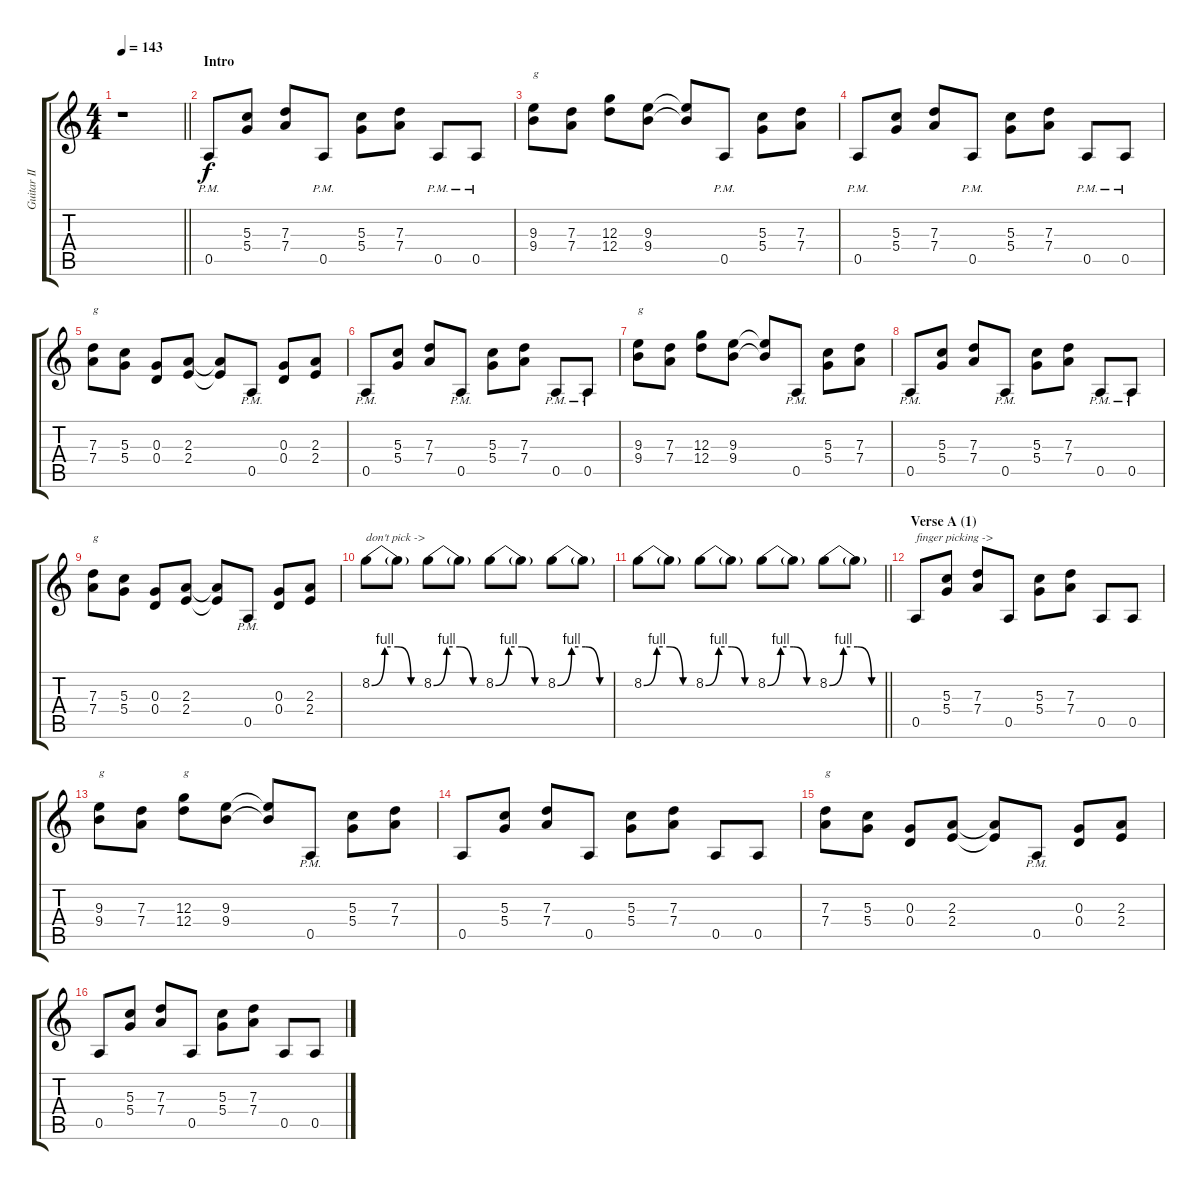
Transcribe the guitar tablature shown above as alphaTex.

\track ("Guitar II (+VI)" "Guitar II ") {instrument distortionguitar}
\staff {score tabs}
\tuning (E4 B3 G3 D3 A2 E2) {hide}
\ts (4 4)
\tempo 143
\clef g2
\barLineRight lightlight
\ks aminor
r.1{dy f instrument distortionguitar} |
\section ("" "Intro")
0.5{pm}.8 (5.3 5.4).8 (7.3 7.4).8 0.5{pm}.8 (5.3 5.4).8 (7.3 7.4).8 0.5{pm}.8 0.5{pm}.8 |
(9.3 9.4).8{txt "g"} (7.3 7.4).8 (12.3 12.4).8 (9.3 9.4).8 (9.3{t} 9.4{t}).8 0.5{pm}.8 (5.3 5.4).8 (7.3 7.4).8 |
0.5{pm}.8 (5.3 5.4).8 (7.3 7.4).8 0.5{pm}.8 (5.3 5.4).8 (7.3 7.4).8 0.5{pm}.8 0.5{pm}.8 |
(7.3 7.4).8{txt "g"} (5.3 5.4).8 (0.3 0.4).8 (2.3 2.4).8 (2.3{t} 2.4{t}).8 0.5{pm}.8 (0.3 0.4).8 (2.3 2.4).8 |
0.5{pm}.8 (5.3 5.4).8 (7.3 7.4).8 0.5{pm}.8 (5.3 5.4).8 (7.3 7.4).8 0.5{pm}.8 0.5{pm}.8 |
(9.3 9.4).8{txt "g"} (7.3 7.4).8 (12.3 12.4).8 (9.3 9.4).8 (9.3{t} 9.4{t}).8 0.5{pm}.8 (5.3 5.4).8 (7.3 7.4).8 |
0.5{pm}.8 (5.3 5.4).8 (7.3 7.4).8 0.5{pm}.8 (5.3 5.4).8 (7.3 7.4).8 0.5{pm}.8 0.5{pm}.8 |
(7.3 7.4).8{txt "g"} (5.3 5.4).8 (0.3 0.4).8 (2.3 2.4).8 (2.3{t} 2.4{t}).8 0.5{pm}.8 (0.3 0.4).8 (2.3 2.4).8 |
8.2{be (custom 0 0 15 4 30 4 45 0 60 0)}.8{txt "don't pick ->"} 8.2{t}.8 8.2{be (custom 0 0 15 4 30 4 45 0 60 0)}.8 8.2{t}.8 8.2{be (custom 0 0 15 4 30 4 45 0 60 0)}.8 8.2{t}.8 8.2{be (custom 0 0 15 4 30 4 45 0 60 0)}.8 8.2{t}.8 |
\barLineRight lightlight
8.2{be (custom 0 0 15 4 30 4 45 0 60 0)}.8 8.2{t}.8 8.2{be (custom 0 0 15 4 30 4 45 0 60 0)}.8 8.2{t}.8 8.2{be (custom 0 0 15 4 30 4 45 0 60 0)}.8 8.2{t}.8 8.2{be (custom 0 0 15 4 30 4 45 0 60 0)}.8 8.2{t}.8 |
\section ("" "Verse A (1)")
0.5.8{txt "finger picking ->"} (5.3 5.4).8 (7.3 7.4).8 0.5.8 (5.3 5.4).8 (7.3 7.4).8 0.5.8 0.5.8 |
(9.3 9.4).8{txt "g"} (7.3 7.4).8 (12.3 12.4).8{txt "g"} (9.3 9.4).8 (9.3{t} 9.4{t}).8 0.5{pm}.8 (5.3 5.4).8 (7.3 7.4).8 |
0.5.8 (5.3 5.4).8 (7.3 7.4).8 0.5.8 (5.3 5.4).8 (7.3 7.4).8 0.5.8 0.5.8 |
(7.3 7.4).8{txt "g"} (5.3 5.4).8 (0.3 0.4).8 (2.3 2.4).8 (2.3{t} 2.4{t}).8 0.5{pm}.8 (0.3 0.4).8 (2.3 2.4).8 |
0.5.8 (5.3 5.4).8 (7.3 7.4).8 0.5.8 (5.3 5.4).8 (7.3 7.4).8 0.5.8 0.5.8
